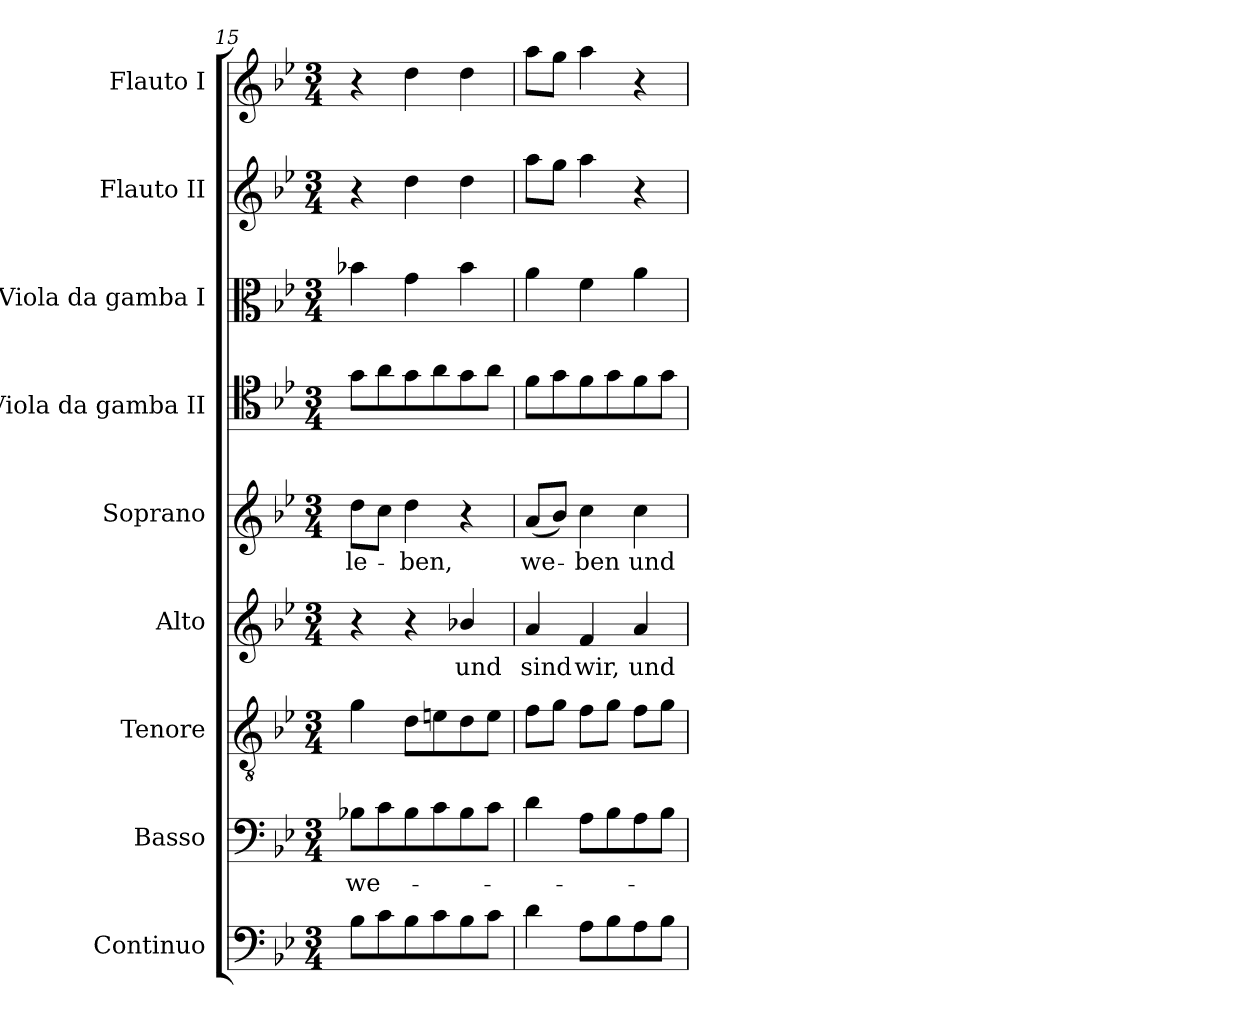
**kern	**kern	**text	**kern	**kern	**text	**kern	**text	**kern	**kern	**kern	**kern
*part9	*part8	*part8	*part7	*part6	*part6	*part5	*part5	*part4	*part3	*part2	*part1
*staff9	*staff8	*staff8	*staff7	*staff6	*staff6	*staff5	*staff5	*staff4	*staff3	*staff2	*staff1
*I"Continuo	*I"Basso	*	*I"Tenore	*I"Alto	*	*I"Soprano	*	*I"Viola da gamba II	*I"Viola da gamba I	*I"Flauto II	*I"Flauto I
*clefF4	*clefF4	*	*clefGv2	*clefG2	*	*clefG2	*	*clefC4	*clefC3	*clefG2	*clefG2
*	*	*	*ITrd7c12	*	*	*	*	*	*	*	*
*k[b-e-]	*k[b-e-]	*	*k[b-e-]	*k[b-e-]	*	*k[b-e-]	*	*k[b-e-]	*k[b-e-]	*k[b-e-]	*k[b-e-]
*B-:	*B-:	*	*B-:	*B-:	*	*B-:	*	*B-:	*B-:	*B-:	*B-:
*M3/4	*M3/4	*	*M3/4	*M3/4	*	*M3/4	*	*M3/4	*M3/4	*M3/4	*M3/4
=15	=15	=15	=15	=15	=15	=15	=15	=15	=15	=15	=15
!	!	!LO:LY:b:color=#000000	!	!	!	!	!	!	!	!	!
!	!	!	!	!	!	!	!LO:LY:b:color=#000000	!	!	!	!
8B-i\L	8B-Xi\L	we-	4Gi\	4r	.	8ddi\L	le-	8gi\L	4b-Xi\	4r	4r
8ci\	8ci\	.	.	.	.	8cci\J	.	8ai\	.	.	.
!	!	!	!	!	!	!	!LO:LY:b:color=#000000	!	!	!	!
8B-i\	8B-i\	.	8Di\L	4r	.	4ddi\	-ben,	8gi\	4gi\	4ddi\	4ddi\
8ci\	8ci\	.	8Eni\	.	.	.	.	8ai\	.	.	.
!	!	!	!	!	!LO:LY:b:color=#000000	!	!	!	!	!	!
8B-i\	8B-i\	.	8Di\	4b-Xi/	und	4r	.	8gi\	4b-i\	4ddi\	4ddi\
8ci\J	8ci\J	.	8Ei\J	.	.	.	.	8ai\J	.	.	.
=16	=16	=16	=16	=16	=16	=16	=16	=16	=16	=16	=16
!	!	!	!	!	!LO:LY:b:color=#000000	!	!	!	!	!	!
!	!	!	!	!	!	!	!LO:LY:b:color=#000000	!	!	!	!
4di\	4di\	.	8Fi\L	4ai/	sind	(8ai/L	we-	8fi\L	4ai\	8aai\L	8aai\L
.	.	.	8Gi\J	.	.	8b-i/J)	.	8gi\	.	8ggi\J	8ggi\J
!	!	!	!	!	!LO:LY:b:color=#000000	!	!	!	!	!	!
!	!	!	!	!	!	!	!LO:LY:b:color=#000000	!	!	!	!
8Ai\L	8Ai\L	.	8Fi\L	4fi/	wir,	4cci\	-ben	8fi\	4fi\	4aai\	4aai\
8B-i\	8B-i\	.	8Gi\J	.	.	.	.	8gi\	.	.	.
!	!	!	!	!	!LO:LY:b:color=#000000	!	!	!	!	!	!
!	!	!	!	!	!	!	!LO:LY:b:color=#000000	!	!	!	!
8Ai\	8Ai\	.	8Fi\L	4ai/	und	4cci\	und	8fi\	4ai\	4r	4r
8B-i\J	8B-i\J	.	8Gi\J	.	.	.	.	8gi\J	.	.	.
=	=	=	=	=	=	=	=	=	=	=	=
*-	*-	*-	*-	*-	*-	*-	*-	*-	*-	*-	*-
